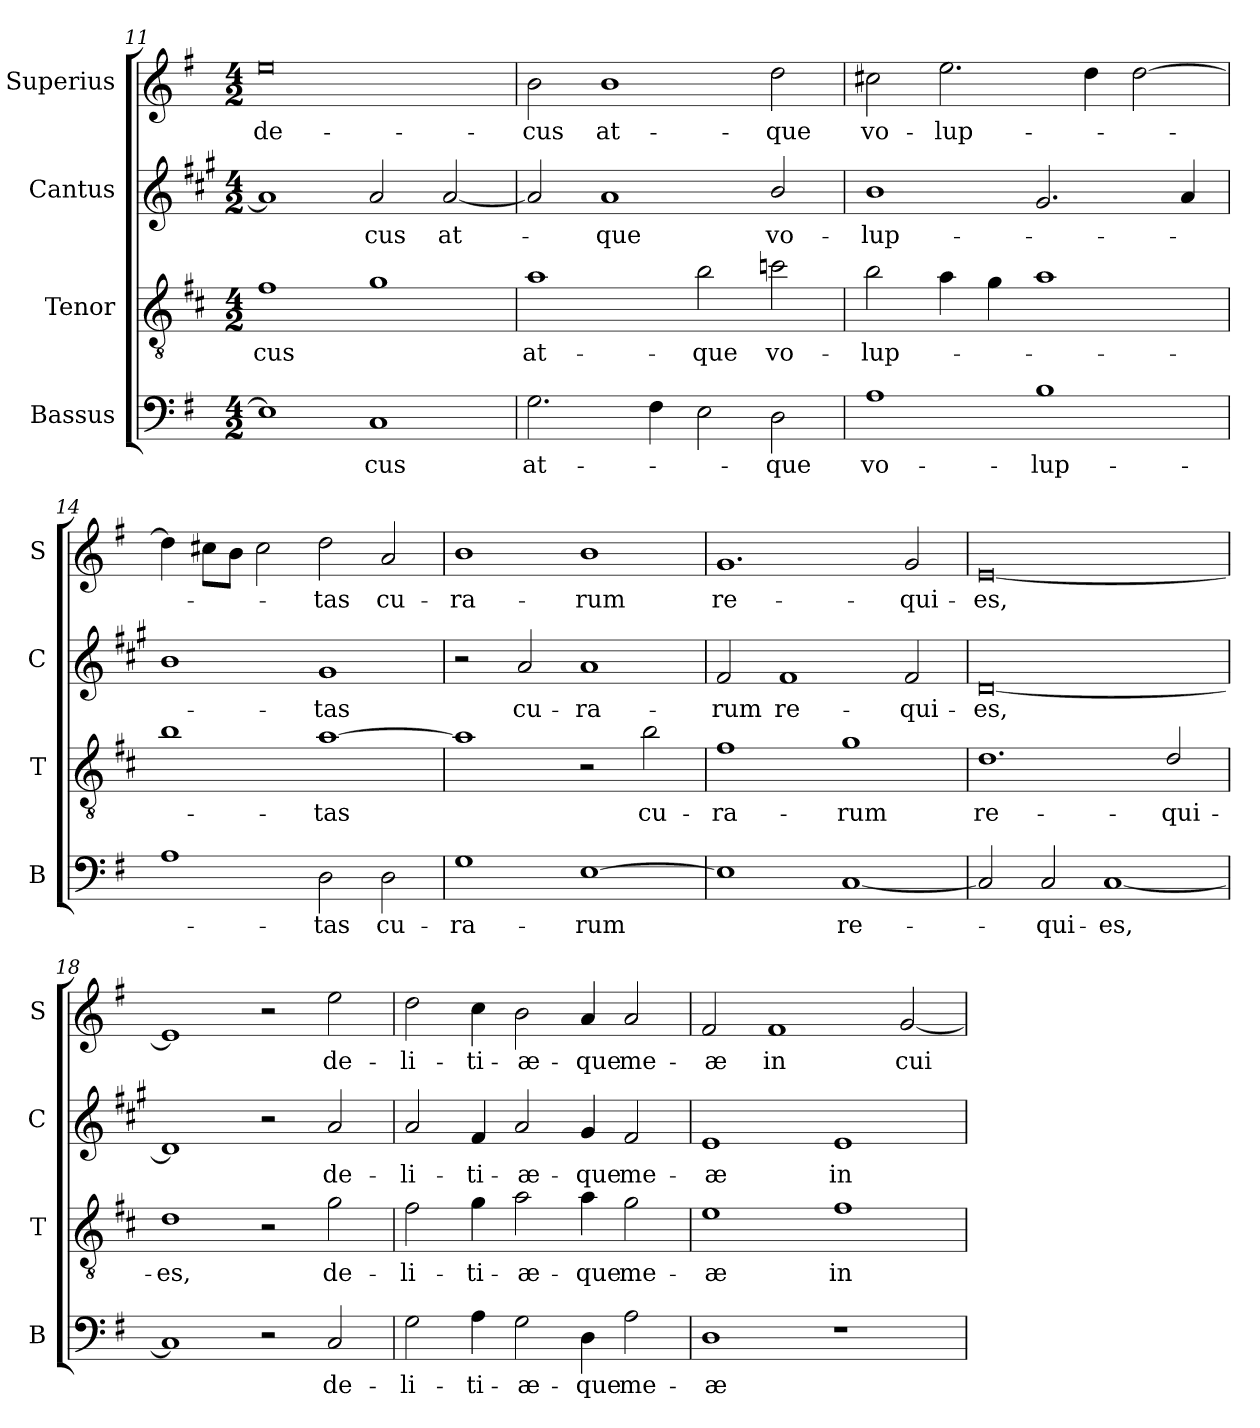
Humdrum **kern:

**kern	**text	**kern	**text	**kern	**text	**kern	**text
*part4	*part4	*part3	*part3	*part2	*part2	*part1	*part1
*staff4	*staff4	*staff3	*staff3	*staff2	*staff2	*staff1	*staff1
*I"Bassus	*	*I"Tenor	*	*I"Cantus	*	*I"Superius	*
*I'B	*	*I'T	*	*I'C	*	*I'S	*
*clefF4	*	*clefGv2	*	*clefG2	*	*clefG2	*
*	*	*ITrd4c7	*	*ITrd1c2	*	*	*
*k[f#]	*	*k[f#]	*	*k[f#]	*	*k[f#]	*
*G:	*	*G:	*	*G:	*	*G:	*
*M4/2	*	*M4/2	*	*M4/2	*	*M4/2	*
=11	=11	=11	=11	=11	=11	=11	=11
!	!	!	!LO:LY:b	!	!	!	!LO:LY:b
1E]	.	1B	-cus	1g]	.	0ee	de-
!	!LO:LY:b	!	!	!	!LO:LY:b	!	!
1C	-cus	1c	.	2g/	-cus	.	.
!	!	!	!	!	!LO:LY:b	!	!
.	.	.	.	[2g/	at-	.	.
!!LO:LB:g=z
=12	=12	=12	=12	=12	=12	=12	=12
!	!LO:LY:b	!	!LO:LY:b	!	!	!	!LO:LY:b
2.G\	at-	1d	at-	2g/]	.	2b\	-cus
!	!	!	!	!	!LO:LY:b	!	!LO:LY:b
.	.	.	.	1g	-que	1b	at-
4F#\	.	.	.	.	.	.	.
!	!	!	!LO:LY:b	!	!	!	!
2E\	.	2e\	-que	.	.	.	.
!	!LO:LY:b	!	!LO:LY:b	!	!LO:LY:b	!	!LO:LY:b
2D\	-que	2fn\	vo-	2a/	vo-	2dd\	-que
=13	=13	=13	=13	=13	=13	=13	=13
!	!LO:LY:b	!	!LO:LY:b	!	!LO:LY:b	!	!LO:LY:b
1A	vo-	2e\	-lup-	1a	-lup-	2cc#X\	vo-
!	!	!	!	!	!	!	!LO:LY:b
.	.	4d\	.	.	.	2.ee\	-lup-
.	.	4c\	.	.	.	.	.
!	!LO:LY:b	!	!	!	!	!	!
1B	-lup-	1d	.	2.f#/	.	.	.
.	.	.	.	.	.	4dd\	.
.	.	.	.	.	.	[2dd\	.
.	.	.	.	4g/	.	.	.
=14	=14	=14	=14	=14	=14	=14	=14
1A	.	1e	.	1a	.	4dd\]	.
.	.	.	.	.	.	8cc#X\L	.
.	.	.	.	.	.	8b\J	.
.	.	.	.	.	.	2cc#\	.
!	!LO:LY:b	!	!LO:LY:b	!	!LO:LY:b	!	!LO:LY:b
2D\	-tas	[1d	-tas	1f#	-tas	2dd\	-tas
!	!LO:LY:b	!	!	!	!	!	!LO:LY:b
2D\	cu-	.	.	.	.	2a/	cu-
=15	=15	=15	=15	=15	=15	=15	=15
!	!LO:LY:b	!	!	!	!	!	!LO:LY:b
1G	-ra-	1d]	.	2r	.	1b	-ra-
!	!	!	!	!	!LO:LY:b	!	!
.	.	.	.	2g/	cu-	.	.
!	!LO:LY:b	!	!	!	!LO:LY:b	!	!LO:LY:b
[1E	-rum	2r	.	1g	-ra-	1b	-rum
!	!	!	!LO:LY:b	!	!	!	!
.	.	2e\	cu-	.	.	.	.
=16	=16	=16	=16	=16	=16	=16	=16
!	!	!	!LO:LY:b	!	!LO:LY:b	!	!LO:LY:b
1E]	.	1B	-ra-	2e/	-rum	1.g	re-
!	!	!	!	!	!LO:LY:b	!	!
.	.	.	.	1e	re-	.	.
!	!LO:LY:b	!	!LO:LY:b	!	!	!	!
[1C	re-	1c	-rum	.	.	.	.
!	!	!	!	!	!LO:LY:b	!	!LO:LY:b
.	.	.	.	2e/	-qui-	2g/	-qui-
!!LO:PB:g=z
=17	=17	=17	=17	=17	=17	=17	=17
!	!	!	!LO:LY:b	!	!LO:LY:b	!	!LO:LY:b
2C/]	.	1.G	re-	[0c	-es,	[0e	-es,
!	!LO:LY:b	!	!	!	!	!	!
2C/	-qui-	.	.	.	.	.	.
!	!LO:LY:b	!	!	!	!	!	!
[1C	-es,	.	.	.	.	.	.
!	!	!	!LO:LY:b	!	!	!	!
.	.	2G/	-qui-	.	.	.	.
=18	=18	=18	=18	=18	=18	=18	=18
!	!	!	!LO:LY:b	!	!	!	!
1C]	.	1G	-es,	1c]	.	1e]	.
2r	.	2r	.	2r	.	2r	.
!	!LO:LY:b	!	!LO:LY:b	!	!LO:LY:b	!	!LO:LY:b
2C/	de-	2c\	de-	2g/	de-	2ee\	de-
=19	=19	=19	=19	=19	=19	=19	=19
!	!LO:LY:b	!	!LO:LY:b	!	!LO:LY:b	!	!LO:LY:b
2G\	-li-	2B\	-li-	2g/	-li-	2dd\	-li-
!	!LO:LY:b	!	!LO:LY:b	!	!LO:LY:b	!	!LO:LY:b
4A\	-ti-	4c\	-ti-	4e/	-ti-	4cc\	-ti-
!	!LO:LY:b	!	!LO:LY:b	!	!LO:LY:b	!	!LO:LY:b
2G\	-æ-	2d\	-æ-	2g/	-æ-	2b\	-æ-
!	!LO:LY:b	!	!LO:LY:b	!	!LO:LY:b	!	!LO:LY:b
4D\	-que	4d\	-que	4f#/	-que	4a/	-que
!	!LO:LY:b	!	!LO:LY:b	!	!LO:LY:b	!	!LO:LY:b
2A\	me-	2c\	me-	2e/	me-	2a/	me-
=20	=20	=20	=20	=20	=20	=20	=20
!	!LO:LY:b	!	!LO:LY:b	!	!LO:LY:b	!	!LO:LY:b
1D	-æ	1A	-æ	1d	-æ	2f#/	-æ
!	!	!	!	!	!	!	!LO:LY:b
.	.	.	.	.	.	1f#	in
!	!	!	!LO:LY:b	!	!LO:LY:b	!	!
1r	.	1B	in	1d	in	.	.
!	!	!	!	!	!	!	!LO:LY:b
.	.	.	.	.	.	[2g/	cui-
=	=	=	=	=	=	=	=
*-	*-	*-	*-	*-	*-	*-	*-
